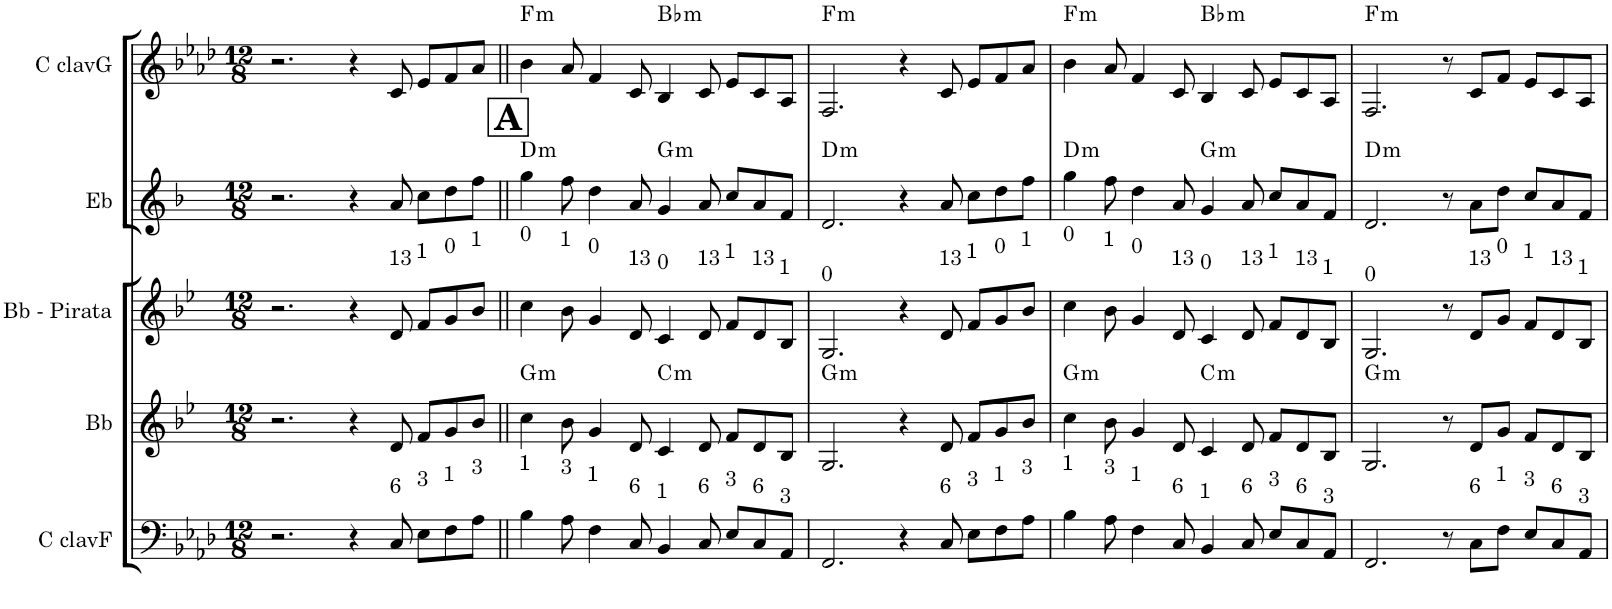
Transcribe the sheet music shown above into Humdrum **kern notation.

**kern	**kern	**harte	**kern	**kern	**harte	**kern	**harte
*part5	*part4	*part4	*part3	*part2	*part2	*part1	*part1
*staff5	*staff4	*	*staff3	*staff2	*	*staff1	*
*I"C clavF	*I"Bb	*	*I"Bb - Pirata	*I"Eb	*	*I"C clavG	*
*clefF4	*clefG2	*	*clefG2	*clefG2	*	*clefG2	*
*	*Trd1c2	*	*Trd1c2	*Trd5c9	*	*	*
*k[b-e-a-d-]	*k[b-e-]	*	*k[b-e-]	*k[b-]	*	*k[b-e-a-d-]	*
*A-:	*B-:	*	*B-:	*F:	*	*A-:	*
*M12/8	*M12/8	*	*M12/8	*M12/8	*	*M12/8	*
=1	=1	=1	=1	=1	=1	=1	=1
2.r	2.r	.	2.r	2.r	.	2.r	.
4r	4r	.	4r	4r	.	4r	.
!	!	!	!LO:TX:a:t=13	!	!	!	!
!LO:TX:a:t=6	!	!	!	!	!	!	!
8C/	8d/	.	8d/	8a/	.	8c/	.
!	!	!	!LO:TX:a:t=1	!	!	!	!
!LO:TX:a:t=3	!	!	!	!	!	!	!
8E-\L	8f/L	.	8f/L	8cc\L	.	8e-/L	.
!	!	!	!LO:TX:a:t=0	!	!	!	!
!LO:TX:a:t=1	!	!	!	!	!	!	!
8F\	8g/	.	8g/	8dd\	.	8f/	.
!	!	!	!LO:TX:a:t=1	!	!	!	!
!LO:TX:a:t=3	!	!	!	!	!	!	!
8A-\J	8b-/J	.	8b-/J	8ff\J	.	8a-/J	.
!!LO:REH:place=s1:b:B:cj:fs=18.5691:t=A
=2||	=2||	=2||	=2||	=2||	=2||	=2||	=2||
!	!	!	!LO:TX:a:t=0	!	!	!	!
!LO:TX:a:t=1	!	!LO:H:kt=m	!	!	!LO:H:kt=m	!	!LO:H:kt=m
4B-\	4cc\	G:min	4cc\	4gg\	D:min	4b-\	F:min
!	!	!	!LO:TX:a:t=1	!	!	!	!
!LO:TX:a:t=3	!	!	!	!	!	!	!
8A-\	8b-\	.	8b-\	8ff\	.	8a-/	.
!	!	!	!LO:TX:a:t=0	!	!	!	!
!LO:TX:a:t=1	!	!	!	!	!	!	!
4F\	4g/	.	4g/	4dd\	.	4f/	.
!	!	!	!LO:TX:a:t=13	!	!	!	!
!LO:TX:a:t=6	!	!	!	!	!	!	!
8C/	8d/	.	8d/	8a/	.	8c/	.
!	!	!	!LO:TX:a:t=0	!	!	!	!
!LO:TX:a:t=1	!	!LO:H:kt=m	!	!	!LO:H:kt=m	!	!LO:H:kt=m
4BB-/	4c/	C:min	4c/	4g/	G:min	4B-/	Bb:min
!	!	!	!LO:TX:a:t=13	!	!	!	!
!LO:TX:a:t=6	!	!	!	!	!	!	!
8C/	8d/	.	8d/	8a/	.	8c/	.
!	!	!	!LO:TX:a:t=1	!	!	!	!
!LO:TX:a:t=3	!	!	!	!	!	!	!
8E-/L	8f/L	.	8f/L	8cc/L	.	8e-/L	.
!	!	!	!LO:TX:a:t=13	!	!	!	!
!LO:TX:a:t=6	!	!	!	!	!	!	!
8C/	8d/	.	8d/	8a/	.	8c/	.
!	!	!	!LO:TX:a:t=1	!	!	!	!
!LO:TX:a:t=3	!	!	!	!	!	!	!
8AA-/J	8B-/J	.	8B-/J	8f/J	.	8A-/J	.
=3	=3	=3	=3	=3	=3	=3	=3
!	!	!LO:H:kt=m	!LO:TX:a:t=0	!	!LO:H:kt=m	!	!LO:H:kt=m
2.FF/	2.G/	G:min	2.G/	2.d/	D:min	2.F/	F:min
4r	4r	.	4r	4r	.	4r	.
!	!	!	!LO:TX:a:t=13	!	!	!	!
!LO:TX:a:t=6	!	!	!	!	!	!	!
8C/	8d/	.	8d/	8a/	.	8c/	.
!	!	!	!LO:TX:a:t=1	!	!	!	!
!LO:TX:a:t=3	!	!	!	!	!	!	!
8E-\L	8f/L	.	8f/L	8cc\L	.	8e-/L	.
!	!	!	!LO:TX:a:t=0	!	!	!	!
!LO:TX:a:t=1	!	!	!	!	!	!	!
8F\	8g/	.	8g/	8dd\	.	8f/	.
!	!	!	!LO:TX:a:t=1	!	!	!	!
!LO:TX:a:t=3	!	!	!	!	!	!	!
8A-\J	8b-/J	.	8b-/J	8ff\J	.	8a-/J	.
=4	=4	=4	=4	=4	=4	=4	=4
!	!	!	!LO:TX:a:t=0	!	!	!	!
!LO:TX:a:t=1	!	!LO:H:kt=m	!	!	!LO:H:kt=m	!	!LO:H:kt=m
4B-\	4cc\	G:min	4cc\	4gg\	D:min	4b-\	F:min
!	!	!	!LO:TX:a:t=1	!	!	!	!
!LO:TX:a:t=3	!	!	!	!	!	!	!
8A-\	8b-\	.	8b-\	8ff\	.	8a-/	.
!	!	!	!LO:TX:a:t=0	!	!	!	!
!LO:TX:a:t=1	!	!	!	!	!	!	!
4F\	4g/	.	4g/	4dd\	.	4f/	.
!	!	!	!LO:TX:a:t=13	!	!	!	!
!LO:TX:a:t=6	!	!	!	!	!	!	!
8C/	8d/	.	8d/	8a/	.	8c/	.
!	!	!	!LO:TX:a:t=0	!	!	!	!
!LO:TX:a:t=1	!	!LO:H:kt=m	!	!	!LO:H:kt=m	!	!LO:H:kt=m
4BB-/	4c/	C:min	4c/	4g/	G:min	4B-/	Bb:min
!	!	!	!LO:TX:a:t=13	!	!	!	!
!LO:TX:a:t=6	!	!	!	!	!	!	!
8C/	8d/	.	8d/	8a/	.	8c/	.
!	!	!	!LO:TX:a:t=1	!	!	!	!
!LO:TX:a:t=3	!	!	!	!	!	!	!
8E-/L	8f/L	.	8f/L	8cc/L	.	8e-/L	.
!	!	!	!LO:TX:a:t=13	!	!	!	!
!LO:TX:a:t=6	!	!	!	!	!	!	!
8C/	8d/	.	8d/	8a/	.	8c/	.
!	!	!	!LO:TX:a:t=1	!	!	!	!
!LO:TX:a:t=3	!	!	!	!	!	!	!
8AA-/J	8B-/J	.	8B-/J	8f/J	.	8A-/J	.
=5	=5	=5	=5	=5	=5	=5	=5
!	!	!LO:H:kt=m	!LO:TX:a:t=0	!	!LO:H:kt=m	!	!LO:H:kt=m
2.FF/	2.G/	G:min	2.G/	2.d/	D:min	2.F/	F:min
8r	8r	.	8r	8r	.	8r	.
!	!	!	!LO:TX:a:t=13	!	!	!	!
!LO:TX:a:t=6	!	!	!	!	!	!	!
8C\L	8d/L	.	8d/L	8a\L	.	8c/L	.
!	!	!	!LO:TX:a:t=0	!	!	!	!
!LO:TX:a:t=1	!	!	!	!	!	!	!
8F\J	8g/J	.	8g/J	8dd\J	.	8f/J	.
!	!	!	!LO:TX:a:t=1	!	!	!	!
!LO:TX:a:t=3	!	!	!	!	!	!	!
8E-/L	8f/L	.	8f/L	8cc/L	.	8e-/L	.
!	!	!	!LO:TX:a:t=13	!	!	!	!
!LO:TX:a:t=6	!	!	!	!	!	!	!
8C/	8d/	.	8d/	8a/	.	8c/	.
!	!	!	!LO:TX:a:t=1	!	!	!	!
!LO:TX:a:t=3	!	!	!	!	!	!	!
8AA-/J	8B-/J	.	8B-/J	8f/J	.	8A-/J	.
=	=	=	=	=	=	=	=
*-	*-	*-	*-	*-	*-	*-	*-
